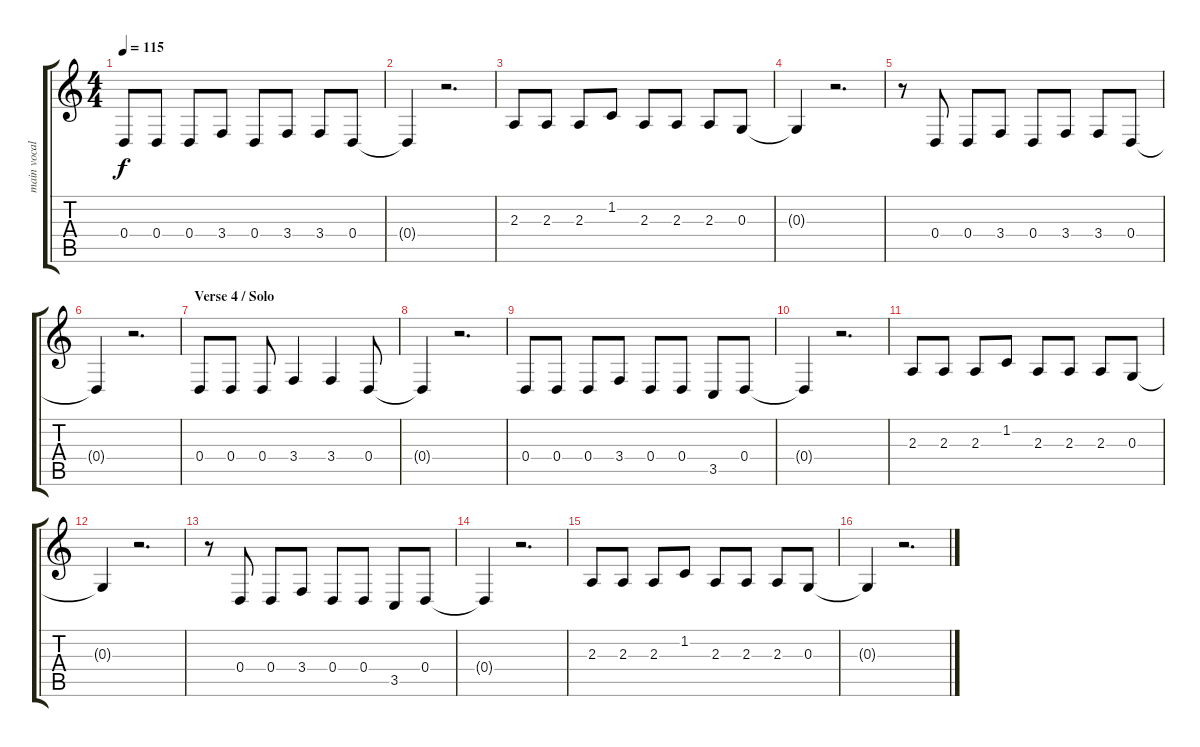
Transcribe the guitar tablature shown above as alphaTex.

\track ("main vocal - campino" "main vocal") {instrument sopranosax}
\staff {score tabs}
\tuning (E4 B3 G3 D3 A2 E2) {hide}
\ts (4 4)
\tempo 115
\clef g2
\ks c
0.4.8{dy f} 0.4.8 0.4.8 3.4.8 0.4.8 3.4.8 3.4.8 0.4.8 |
0.4{t}.4 r.2{d} |
2.3.8 2.3.8 2.3.8 1.2.8 2.3.8 2.3.8 2.3.8 0.3.8 |
0.3{t}.4 r.2{d} |
r.8 0.4.8 0.4.8 3.4.8 0.4.8 3.4.8 3.4.8 0.4.8 |
0.4{t}.4 r.2{d} |
\section ("" "Verse 4 / Solo")
0.4.8 0.4.8 0.4.8 3.4.4 3.4.4 0.4.8 |
0.4{t}.4 r.2{d} |
0.4.8 0.4.8 0.4.8 3.4.8 0.4.8 0.4.8 3.5.8 0.4.8 |
0.4{t}.4 r.2{d} |
2.3.8 2.3.8 2.3.8 1.2.8 2.3.8 2.3.8 2.3.8 0.3.8 |
0.3{t}.4 r.2{d} |
r.8 0.4.8 0.4.8 3.4.8 0.4.8 0.4.8 3.5.8 0.4.8 |
0.4{t}.4 r.2{d} |
2.3.8 2.3.8 2.3.8 1.2.8 2.3.8 2.3.8 2.3.8 0.3.8 |
0.3{t}.4 r.2{d}
